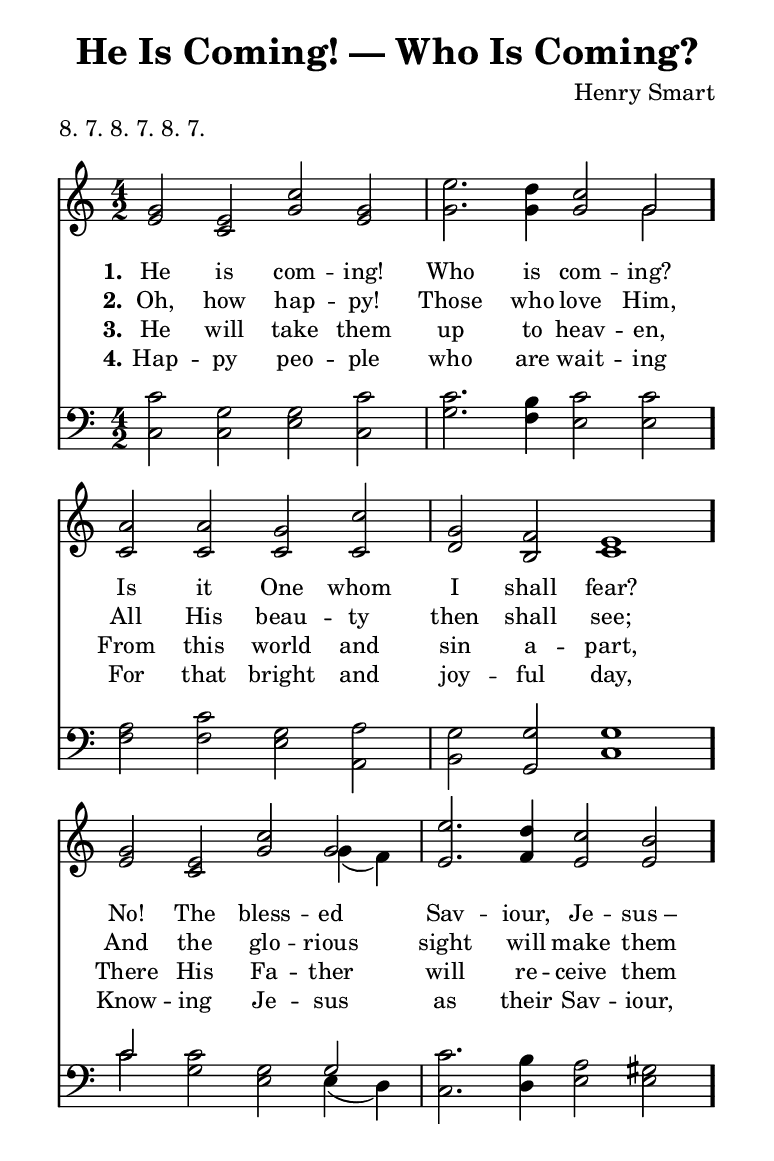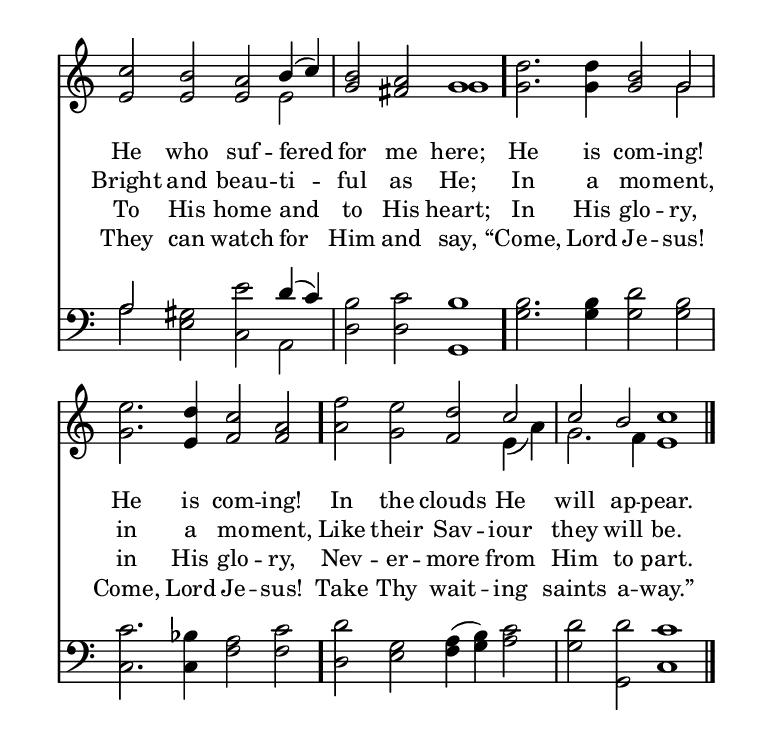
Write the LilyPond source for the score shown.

\include "common/global.ily"
\paper {
  \include "common/paper.ily"
  ragged-last-bottom = ##t
  % decrease system-to-system padding to fit onto page with previous score
  system-system-spacing.padding = 0
  system-system-spacing.basic-distance = 0
  markup-system-spacing.padding = 0
  markup-system-spacing.basic-distance = 0
}

\header{
  hymnnumber = "224"
  title = "He Is Coming! — Who Is Coming?"
  tunename = "Regent Square"
  meter = "8. 7. 8. 7. 8. 7."
  poet = ""
  composer = "Henry Smart"
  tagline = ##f
}

global = {
  \include "common/overrides.ily"
  \override Staff.TimeSignature.style = #'numbered
  \time 4/2
  \override Score.MetronomeMark.transparent = ##t % hide all fermata changes too
  \tempo 2=80
  \key c \major
  \autoBeamOff
}

notesSoprano = {
\global
\relative c'' {

  g2 e c' g | e'2. d4 c2 g |
  a2 a g c | g f e1 |
  g2 e c' g | e'2. d4 c2 b |
  c2 b a b4( c) | b2 a g1 |
  d'2. d4 b2 g | e'2. d4 c2 a |
  f'2 e d c | c b c1

  \bar "|."

}
}

notesAlto = {
\global
\relative e' {

  e2 c g' e | g2. g4 g2 g |
  c,2 c c c | d b c1
  e2 c g' g4( f) | e2. f4 e2 e |
  e2 e e e | g fis g1 |
  g2. g4 g2 g | g2. e4 f2 f |
  a2 g f e4( a) | g2. f4 e1 |

}
}

notesTenor = {
\global
\relative a {

  c2 g g c | c2. b4 c2 c |
  a2 c g a | g g g1 |
  c2 c g g | c2. b4 a2 gis |
  a2 gis e' d4( c) | b2 c b1 |
  b2. b4 d2 b | c2. bes4 a2 c |
  d2 g, a4( b) c2 | d2 d c1 |

}
}

notesBass = {
\global
\relative f {

  c2 c e c | g'2. f4 e2 e |
  f2 f e a, | b g c1 |
  c'2 g e e4( d) | c2. d4 e2 e |
  a2 e c a | d d g,1 |
  g'2. g4 g2 g | c,2. c4 f2 f |
  d2 e f4( g) a2 | g g, c1 |

}
}

wordsA = \lyricmode {
\set stanza = "1."

He is com -- ing! Who is com -- ing? \bar "."
Is it One whom I shall fear? \bar "."
No! The bless -- ed Sav -- iour, Je -- sus_– \bar "."
He who suf -- fered for me here; \bar "."
He is com -- ing! He is com -- ing! \bar "."
In the clouds He will ap -- pear. \bar "."

}

wordsB = \lyricmode {
\set stanza = "2."

Oh, how hap -- py! Those who love Him,
All His beau -- ty then shall see;
And the glo -- rious sight will make them
Bright and beau -- ti -- ful as He;
In a mo -- ment, in a mo -- ment,
Like their Sav -- iour they will be.

}

wordsC = \lyricmode {
\set stanza = "3."

He will take them up to heav -- en,
From this world and sin a -- part,
There His Fa -- ther will re -- ceive them
To His home and to His heart;
In His glo -- ry, in His glo -- ry,
Nev -- er -- more from Him to part.

}

wordsD = \lyricmode {
\set stanza = "4."

Hap -- py peo -- ple who are wait -- ing
For that bright and joy -- ful day,
Know -- ing Je -- sus as their Sav -- iour,
They can watch for Him and say,
“Come, Lord Je -- sus! Come, Lord Je -- sus!
Take Thy wait -- ing saints a -- way.”

}

\score {
  \context ChoirStaff <<
    \context Staff = upper <<
      \set Staff.autoBeaming = ##f
      \set ChoirStaff.systemStartDelimiter = #'SystemStartBar
      \set ChoirStaff.printPartCombineTexts = ##f
      \partcombine #'(2 . 11) \notesSoprano \notesAlto
      \context NullVoice = sopranos { \voiceOne << \notesSoprano >> }
      \context Lyrics = one   \lyricsto sopranos \wordsA
      \context Lyrics = two   \lyricsto sopranos \wordsB
      \context Lyrics = three \lyricsto sopranos \wordsC
      \context Lyrics = four  \lyricsto sopranos \wordsD
    >>
    \context Staff = men <<
      \set Staff.autoBeaming = ##f
      \clef bass
      \set ChoirStaff.printPartCombineTexts = ##f
      \partcombine #'(2 . 11) \notesTenor \notesBass
    >>
  >>
  \layout {
    \include "common/layout.ily"
  }
  \midi{
    \include "common/midi.ily"
  }
}

\version "2.19.49"  % necessary for upgrading to future LilyPond versions.

% vi:set et ts=2 sw=2 ai nocindent syntax=lilypond:
